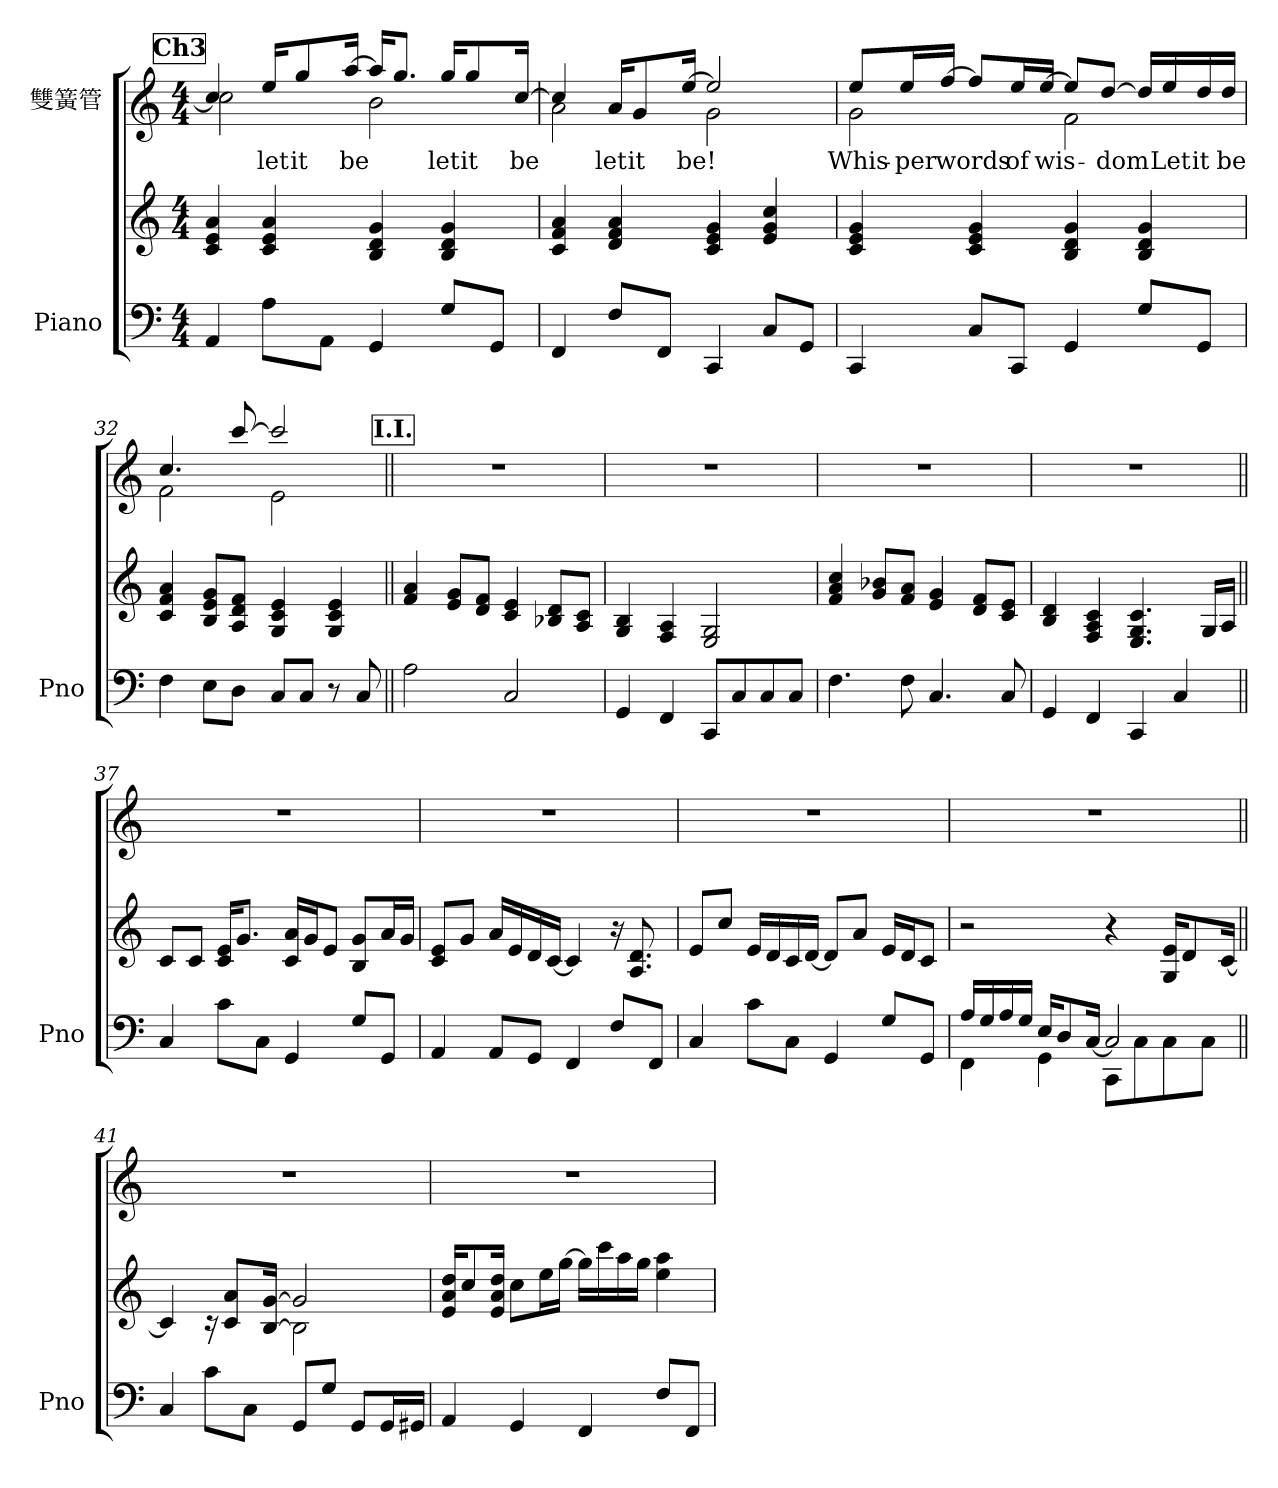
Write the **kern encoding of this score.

**kern	**kern	**kern	**text
*part2	*part2	*part1	*part1
*staff3	*staff2	*staff1	*staff1
*I"Piano	*	*I"雙簧管	*
*I'Pno	*	*	*
!!LO:LB:g=z
*clefF4	*clefG2	*clefG2	*
*k[]	*k[]	*k[]	*
*M4/4	*M4/4	*M4/4	*
!!LO:REH:place=s1:a:B:fs=14:t=Ch3
=29	=29	=29	=29
*	*	*^	*
4AA/	4c/ 4e/ 4a/	4cc/]	2cc\	.
8A\L	4c/ 4e/ 4a/	16ee/KL	.	let
.	.	8gg/	.	it
8AA\J	.	.	.	.
.	.	[16aa/Jk	.	be
4GG/	4B/ 4d/ 4g/	16aa/KL]	2b\	.
.	.	8.gg/J	.	.
8G/L	4B/ 4d/ 4g/	16gg/KL	.	let
.	.	8gg/	.	it
8GG/J	.	.	.	.
.	.	[16cc/Jk	.	be
=30	=30	=30	=30	=30
4FF/	4c/ 4f/ 4a/	4cc/]	2a\	.
8F/L	4d/ 4f/ 4a/	16a/KL	.	let
.	.	8g/	.	it
8FF/J	.	.	.	.
.	.	[16ee/Jk	.	be!
4CC/	4c/ 4e/ 4g/	2ee/]	2g\	.
8C/L	4e/ 4g/ 4cc/	.	.	.
8GG/J	.	.	.	.
!!LO:LB:g=z	!!
=31	=31	=31	=31	=31
4CC/	4c/ 4e/ 4g/	8ee/L	2g\	Whis-
.	.	16ee/L	.	-per
.	.	[16ff/JJ	.	words
8C/L	4c/ 4e/ 4g/	8ff/L]	.	.
8CC/J	.	16ee/L	.	of
.	.	[16ee/JJ	.	wis-
4GG/	4B/ 4d/ 4g/	8ee/L]	2f\	.
.	.	[8dd/J	.	-dom
8G/L	4B/ 4d/ 4g/	16dd/LL]	.	.
.	.	16ee/	.	Let
8GG/J	.	16dd/	.	it
.	.	16dd/JJ	.	be
=32	=32	=32	=32	=32
4F\	4c/ 4f/ 4a/	4.cc/	2f\	.
8E\L	8B/ 8e/ 8g/L	.	.	.
8D\J	8A/ 8d/ 8f/J	[8ccc/	.	.
8C/L	4G/ 4c/ 4e/	2ccc/]	2e\	.
8C/J	.	.	.	.
8r	4G/ 4c/ 4e/	.	.	.
8C/	.	.	.	.
*	*	*v	*v	*
!!LO:PB:g=z
!!LO:REH:place=s1:a:B:fs=14:t=I.I.
=33||	=33||	=33||	=33||
2A\	4f/ 4a/	1r	.
.	8e/ 8g/L	.	.
.	8d/ 8f/J	.	.
2C/	4c/ 4e/	.	.
.	8B-X/ 8d/L	.	.
.	8A/ 8c/J	.	.
=34	=34	=34	=34
4GG/	4G/ 4B/	1r	.
4FF/	4F/ 4A/	.	.
8CC/L	2E/ 2G/	.	.
8C/	.	.	.
8C/	.	.	.
8C/J	.	.	.
=35	=35	=35	=35
4.F\	4f/ 4a/ 4cc/	1r	.
.	8g/ 8b-X/L	.	.
8F\	8f/ 8a/J	.	.
4.C/	4e/ 4g/	.	.
.	8d/ 8f/L	.	.
8C/	8c/ 8e/J	.	.
=36	=36	=36	=36
4GG/	4B/ 4d/	1r	.
4FF/	4F/ 4A/ 4c/	.	.
4CC/	4.E/ 4.G/ 4.c/	.	.
4C/	.	.	.
.	16G/LL	.	.
.	16A/JJ	.	.
!!LO:LB:g=z
=37||	=37||	=37||	=37||
4C/	8c/L	1r	.
.	8c/J	.	.
8c\L	16c/ 16e/KL	.	.
.	8.g/J	.	.
8C\J	.	.	.
4GG/	16c/ 16a/LL	.	.
.	16g/J	.	.
.	8e/J	.	.
8G/L	8B/ 8g/L	.	.
8GG/J	16a/L	.	.
.	16g/JJ	.	.
=38	=38	=38	=38
4AA/	8c/ 8e/L	1r	.
.	8g/J	.	.
8AA/L	16a/LL	.	.
.	16e/	.	.
8GG/J	16d/	.	.
.	[16c/JJ	.	.
4FF/	4c/]	.	.
8F/L	16r	.	.
.	8.A/ 8.d/	.	.
8FF/J	.	.	.
=39	=39	=39	=39
4C/	8e/L	1r	.
.	8cc/J	.	.
8c\L	16e/LL	.	.
.	16d/	.	.
8C\J	16c/	.	.
.	[16d/JJ	.	.
4GG/	8d/L]	.	.
.	8a/J	.	.
8G/L	16e/LL	.	.
.	16d/J	.	.
8GG/J	8c/J	.	.
!!LO:LB:g=z
=40	=40	=40	=40
*^	*	*	*
4FF\	16A/LL	2r	1r	.
.	16G/	.	.	.
.	16A/	.	.	.
.	16G/JJ	.	.	.
4GG\	16E/KL	.	.	.
.	8D/	.	.	.
.	[16C/Jk	.	.	.
8CC\L	2C/]	4r	.	.
8C\	.	.	.	.
8C\	.	16G/ 16e/KL	.	.
.	.	8d/	.	.
8C\J	.	.	.	.
.	.	[16c/Jk	.	.
*v	*v	*	*	*
=41||	=41||	=41||	=41||
*	*^	*	*
4C/	4c/]	2ryy	1r	.
8c\L	16rc	.	.	.
.	8c/ 8a/L	.	.	.
8C\J	.	.	.	.
.	[16B/ [16g/Jk	.	.	.
8GG/L	2g/]	2B\]	.	.
8G/J	.	.	.	.
8GG/L	.	.	.	.
16GG/L	.	.	.	.
16GG#X/JJ	.	.	.	.
*	*v	*v	*	*
=42	=42	=42	=42
4AA/	16e/ 16a/ 16dd/KL	1r	.
.	8cc/	.	.
.	16e/ 16a/ 16dd/Jk	.	.
4GG/	8cc\L	.	.
.	16ee\L	.	.
.	[16gg\JJ	.	.
4FF/	16gg\LL]	.	.
.	16ccc\	.	.
.	16aa\	.	.
.	16gg\JJ	.	.
8F/L	4ee\ 4aa\	.	.
8FF/J	.	.	.
=	=	=	=
*-	*-	*-	*-
